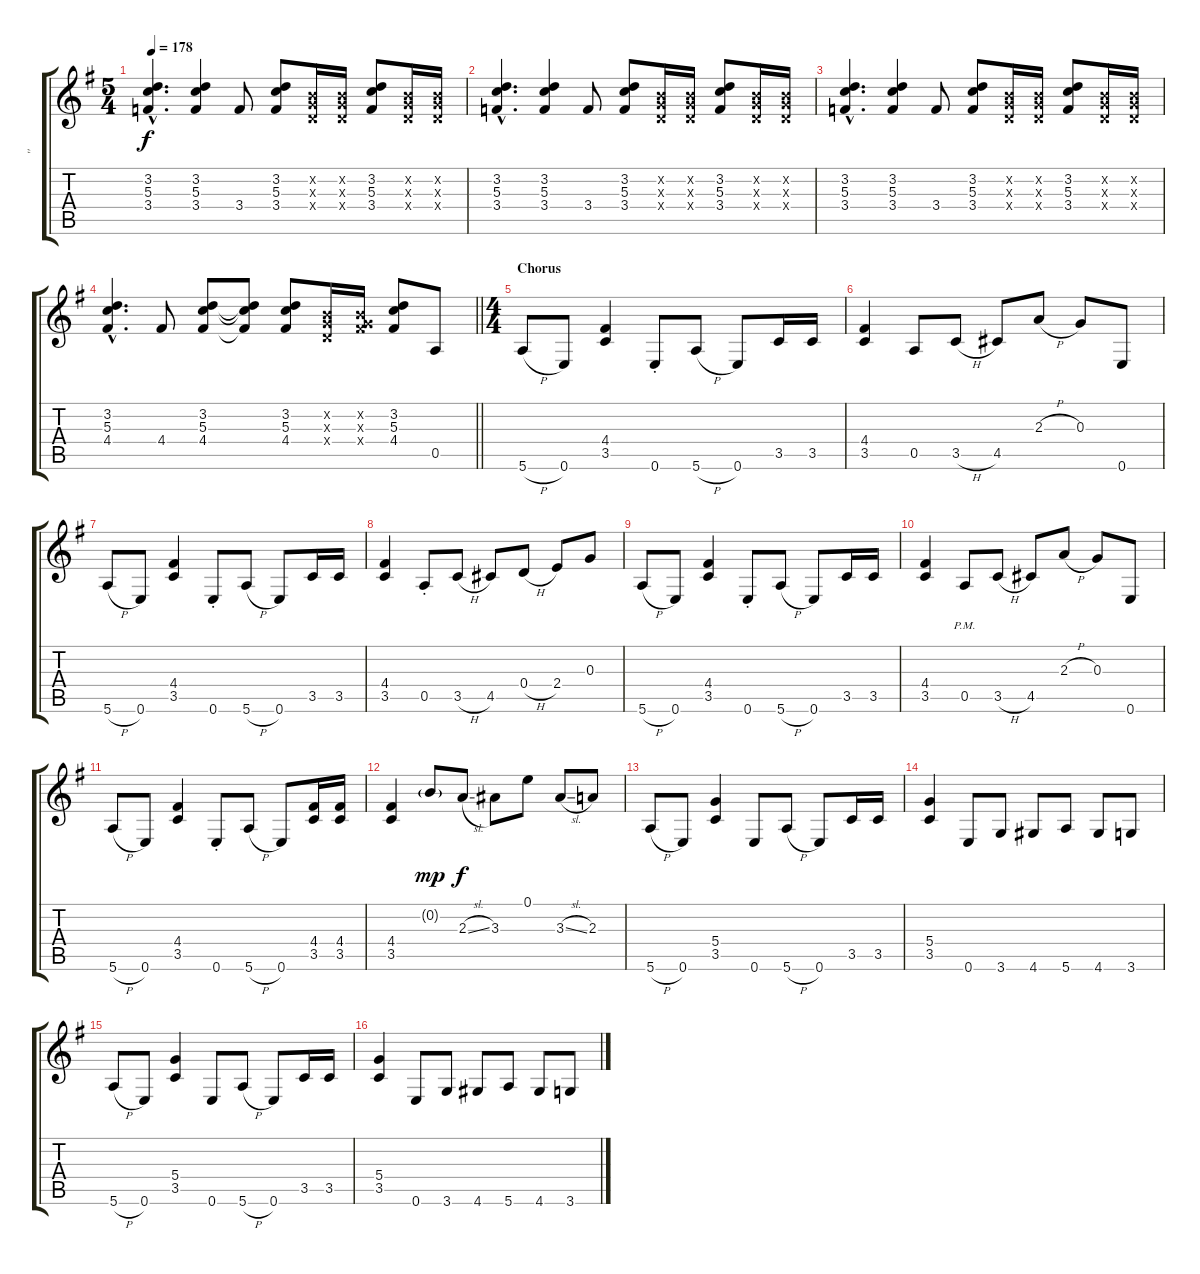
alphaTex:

\track ("   ''       ''" "   ''     ") {instrument overdrivenguitar}
\staff {score tabs}
\tuning (E4 B3 G3 D3 A2 E2) {hide}
\ts (5 4)
\tempo 178
\clef g2
\ks g
(3.2{hac} 5.3{hac} 3.4{hac}).4{d dy f} (3.2 5.3 3.4).4 3.4.8 (3.2 5.3 3.4).8 (0.2{x} 0.3{x} 0.4{x}).16 (0.2{x} 0.3{x} 0.4{x}).16 (3.2 5.3 3.4).8 (0.2{x} 0.3{x} 0.4{x}).16 (0.2{x} 0.3{x} 0.4{x}).16 |
(3.2{hac} 5.3{hac} 3.4{hac}).4{d} (3.2 5.3 3.4).4 3.4.8 (3.2 5.3 3.4).8 (0.2{x} 0.3{x} 0.4{x}).16 (0.2{x} 0.3{x} 0.4{x}).16 (3.2 5.3 3.4).8 (0.2{x} 0.3{x} 0.4{x}).16 (0.2{x} 0.3{x} 0.4{x}).16 |
(3.2{hac} 5.3{hac} 3.4{hac}).4{d} (3.2 5.3 3.4).4 3.4.8 (3.2 5.3 3.4).8 (0.2{x} 0.3{x} 0.4{x}).16 (0.2{x} 0.3{x} 0.4{x}).16 (3.2 5.3 3.4).8 (0.2{x} 0.3{x} 0.4{x}).16 (0.2{x} 0.3{x} 0.4{x}).16 |
\barLineRight lightlight
(3.2{hac} 5.3{hac} 4.4{hac}).4{d} 4.4.8 (3.2 5.3 4.4).8 (3.2{t} 5.3{t} 4.4{t}).8 (3.2 5.3 4.4).8 (0.2{x} 0.3{x} 0.4{x}).16 (0.2{x} 0.3{x} 4.4{x}).16 (3.2 5.3 4.4).8 0.5.8 |
\ts (4 4)
\section ("" "Chorus")
5.6{h}.8 0.6.8 (4.4 3.5).4 0.6{st}.8 5.6{h}.8 0.6.8 3.5.16 3.5.16 |
(4.4 3.5).4 0.5.8 3.5{h}.8 4.5.8 2.3{h}.8 0.3.8 0.6.8 |
5.6{h}.8 0.6.8 (4.4 3.5).4 0.6{st}.8 5.6{h}.8 0.6.8 3.5.16 3.5.16 |
(4.4 3.5).4 0.5{st}.8 3.5{h}.8 4.5.8 0.4{h}.8 2.4.8 0.3.8 |
5.6{h}.8 0.6.8 (4.4 3.5).4 0.6{st}.8 5.6{h}.8 0.6.8 3.5.16 3.5.16 |
(4.4 3.5).4 0.5{pm}.8 3.5{h}.8 4.5.8 2.3{h}.8 0.3.8 0.6.8 |
5.6{h}.8 0.6.8 (4.4 3.5).4 0.6{st}.8 5.6{h}.8 0.6.8 (4.4 3.5).16 (4.4 3.5).16 |
(4.4 3.5).4 0.2{g}.8{dy mp} 2.3{sl}.8{dy f} 3.3.8 0.1.8 3.3{sl}.8 2.3.8 |
5.6{h}.8 0.6.8 (5.4 3.5).4 0.6.8 5.6{h}.8 0.6.8 3.5.16 3.5.16 |
(5.4 3.5).4 0.6.8 3.6.8 4.6.8 5.6.8 4.6.8 3.6.8 |
5.6{h}.8 0.6.8 (5.4 3.5).4 0.6.8 5.6{h}.8 0.6.8 3.5.16 3.5.16 |
(5.4 3.5).4 0.6.8 3.6.8 4.6.8 5.6.8 4.6.8 3.6.8
